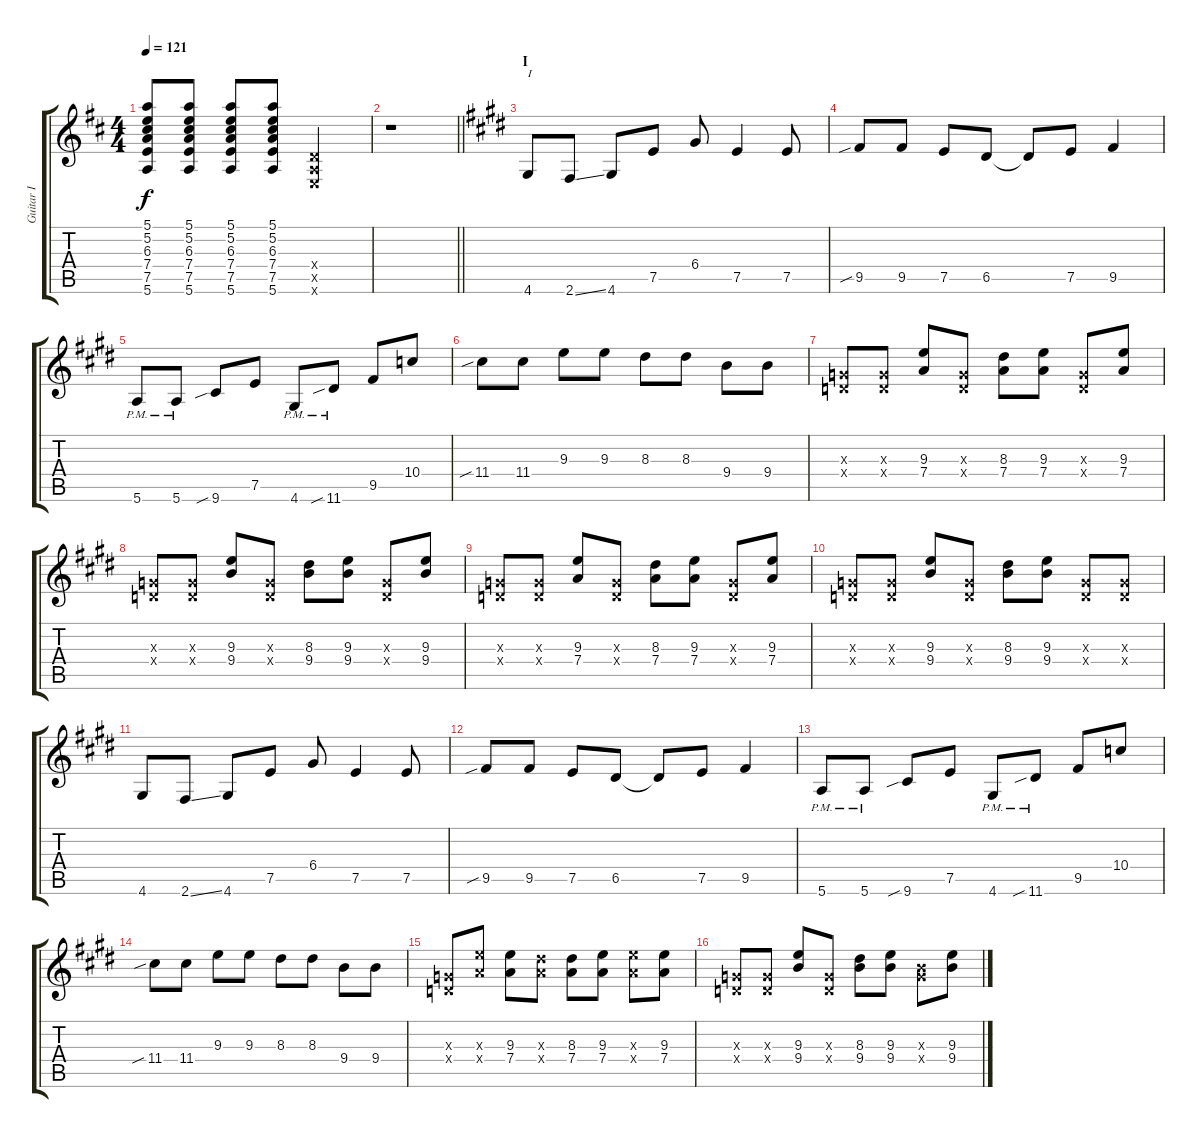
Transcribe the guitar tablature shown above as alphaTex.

\track ("Guitar I" "Guitar I") {instrument overdrivenguitar}
\staff {score tabs}
\tuning (E4 B3 G3 D3 A2 E2) {hide}
\ts (4 4)
\tempo 121
\clef g2
\ks d
(5.1 5.2 6.3 7.4 7.5 5.6).8{dy f} (5.1 5.2 6.3 7.4 7.5 5.6).8 (5.1 5.2 6.3 7.4 7.5 5.6).8 (5.1 5.2 6.3 7.4 7.5 5.6).8 (0.4{x} 0.5{x} 0.6{x}).2 |
\barLineRight lightlight
r.1{volume 14} |
\section ("" "I")
\ks e
4.6.8{txt "I"} 2.6{ss}.8 4.6.8 7.5.8 6.4.8 7.5.4 7.5.8 |
9.5{sib}.8 9.5.8 7.5.8 6.5.8 6.5{t}.8 7.5.8 9.5.4 |
5.6{pm}.8 5.6{pm}.8 9.6{sib}.8 7.5.8 4.6{pm}.8 11.6{sib pm}.8 9.5.8 10.4.8 |
11.4{sib}.8 11.4.8 9.3.8 9.3.8 8.3.8 8.3.8 9.4.8 9.4.8 |
(0.3{x} 0.4{x}).8 (0.3{x} 0.4{x}).8 (9.3 7.4).8 (0.3{x} 0.4{x}).8 (8.3 7.4).8 (9.3 7.4).8 (0.3{x} 0.4{x}).8 (9.3 7.4).8 |
(0.3{x} 0.4{x}).8 (0.3{x} 0.4{x}).8 (9.3 9.4).8 (0.3{x} 0.4{x}).8 (8.3 9.4).8 (9.3 9.4).8 (0.3{x} 0.4{x}).8 (9.3 9.4).8 |
(0.3{x} 0.4{x}).8 (0.3{x} 0.4{x}).8 (9.3 7.4).8 (0.3{x} 0.4{x}).8 (8.3 7.4).8 (9.3 7.4).8 (0.3{x} 0.4{x}).8 (9.3 7.4).8 |
(0.3{x} 0.4{x}).8 (0.3{x} 0.4{x}).8 (9.3 9.4).8 (0.3{x} 0.4{x}).8 (8.3 9.4).8 (9.3 9.4).8 (0.3{x} 0.4{x}).8 (0.3{x} 0.4{x}).8 |
4.6.8 2.6{ss}.8 4.6.8 7.5.8 6.4.8 7.5.4 7.5.8 |
9.5{sib}.8 9.5.8 7.5.8 6.5.8 6.5{t}.8 7.5.8 9.5.4 |
5.6{pm}.8 5.6{pm}.8 9.6{sib}.8 7.5.8 4.6{pm}.8 11.6{sib pm}.8 9.5.8 10.4.8 |
11.4{sib}.8 11.4.8 9.3.8 9.3.8 8.3.8 8.3.8 9.4.8 9.4.8 |
(0.3{x} 0.4{x}).8 (9.3{x} 7.4{x}).8 (9.3 7.4).8 (8.3{x} 7.4{x}).8 (8.3 7.4).8 (9.3 7.4).8 (9.3{x} 7.4{x}).8 (9.3 7.4).8 |
(0.3{x} 0.4{x}).8 (0.3{x} 0.4{x}).8 (9.3 9.4).8 (0.3{x} 0.4{x}).8 (8.3 9.4).8 (9.3 9.4).8 (0.3{x} 9.4{x}).8 (9.3 9.4).8
